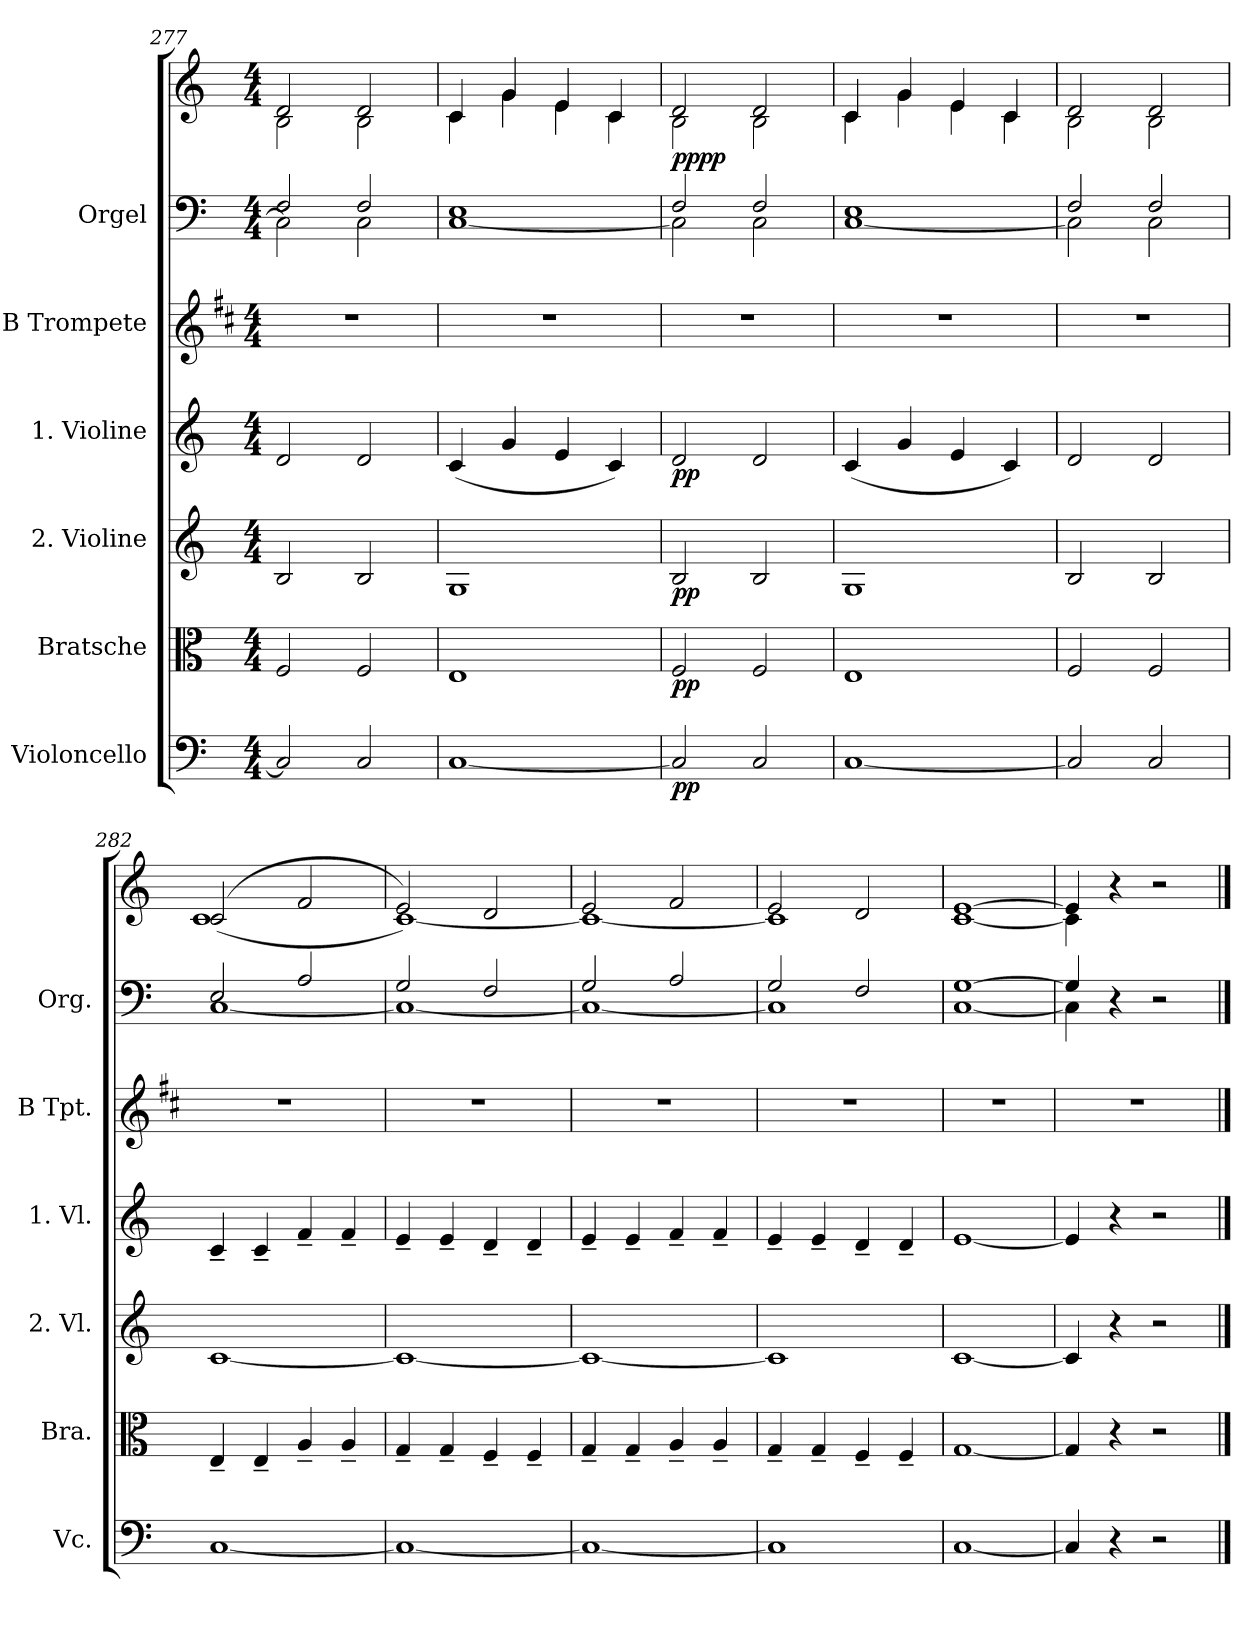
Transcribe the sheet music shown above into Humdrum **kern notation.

**kern	**dynam	**kern	**dynam	**kern	**dynam	**kern	**dynam	**kern	**kern	**kern	**dynam
*part6	*part6	*part5	*part5	*part4	*part4	*part3	*part3	*part2	*part1	*part1	*part1
*staff7	*staff7	*staff6	*staff6	*staff5	*staff5	*staff4	*staff4	*staff3	*staff2	*staff1	*staff1/2
*I"Violoncello	*	*I"Bratsche	*	*I"2. Violine	*	*I"1. Violine	*	*I"B Trompete	*I"Orgel	*	*
*I'Vc.	*	*I'Bra.	*	*I'2. Vl.	*	*I'1. Vl.	*	*I'B Tpt.	*I'Org.	*	*
*clefF4	*	*clefC3	*	*clefG2	*	*clefG2	*	*clefG2	*clefF4	*clefG2	*
*	*	*	*	*	*	*	*	*ITrd1c2	*	*	*
*k[]	*	*k[]	*	*k[]	*	*k[]	*	*k[]	*k[]	*k[]	*
*M4/4	*	*M4/4	*	*M4/4	*	*M4/4	*	*M4/4	*M4/4	*M4/4	*
=277	=277	=277	=277	=277	=277	=277	=277	=277	=277	=277	=277
*	*	*	*	*	*	*	*	*	*^	*^	*
2C/]	.	2F/	.	2B/	.	2d/	.	1r	2F/	2C\]	2d/	2B\	.
2C/	.	2F/	.	2B/	.	2d/	.	.	2F/	2C\	2d/	2B\	.
=278	=278	=278	=278	=278	=278	=278	=278	=278	=278	=278	=278	=278	=278
[1C	.	1E	.	1G	.	(4c/	.	1r	1E	[1C	4c/	4c\	.
.	.	.	.	.	.	4g/	.	.	.	.	4g/	4g\	.
.	.	.	.	.	.	4e/	.	.	.	.	4e/	4e\	.
.	.	.	.	.	.	4c/)	.	.	.	.	4c/	4c\	.
=279	=279	=279	=279	=279	=279	=279	=279	=279	=279	=279	=279	=279	=279
!	!LO:DY:b	!	!LO:DY:b	!	!LO:DY:b	!	!LO:DY:b	!	!	!	!	!	!LO:DY:b
!	!	!	!	!	!	!	!	!	!	!	!	!	!LO:DY:n=1:b
2C/]	pp	2F/	pp	2B/	pp	2d/	pp	1r	2F/	2C\]	2d/	2B\	pp pp
2C/	.	2F/	.	2B/	.	2d/	.	.	2F/	2C\	2d/	2B\	.
!!LO:PB:g=z	!!
=280	=280	=280	=280	=280	=280	=280	=280	=280	=280	=280	=280	=280	=280
[1C	.	1E	.	1G	.	(4c/	.	1r	1E	[1C	4c/	4c\	.
.	.	.	.	.	.	4g/	.	.	.	.	4g/	4g\	.
.	.	.	.	.	.	4e/	.	.	.	.	4e/	4e\	.
.	.	.	.	.	.	4c/)	.	.	.	.	4c/	4c\	.
=281	=281	=281	=281	=281	=281	=281	=281	=281	=281	=281	=281	=281	=281
2C/]	.	2F/	.	2B/	.	2d/	.	1r	2F/	2C\]	2d/	2B\	.
2C/	.	2F/	.	2B/	.	2d/	.	.	2F/	2C\	2d/	2B\	.
=282	=282	=282	=282	=282	=282	=282	=282	=282	=282	=282	=282	=282	=282
[1C	.	4E~/	.	[1c	.	4c~/	.	1r	2E/	[1C	((2c/	1c	.
.	.	4E~/	.	.	.	4c~/	.	.	.	.	.	.	.
.	.	4A~/	.	.	.	4f~/	.	.	2A/	.	2f/	.	.
.	.	4A~/	.	.	.	4f~/	.	.	.	.	.	.	.
=283	=283	=283	=283	=283	=283	=283	=283	=283	=283	=283	=283	=283	=283
1C_	.	4G~/	.	1c_	.	4e~/	.	1r	2G/	1C_	2e/))	[1c	.
.	.	4G~/	.	.	.	4e~/	.	.	.	.	.	.	.
.	.	4F~/	.	.	.	4d~/	.	.	2F/	.	2d/	.	.
.	.	4F~/	.	.	.	4d~/	.	.	.	.	.	.	.
=284	=284	=284	=284	=284	=284	=284	=284	=284	=284	=284	=284	=284	=284
1C_	.	4G~/	.	1c_	.	4e~/	.	1r	2G/	1C_	2e/	1c_	.
.	.	4G~/	.	.	.	4e~/	.	.	.	.	.	.	.
.	.	4A~/	.	.	.	4f~/	.	.	2A/	.	2f/	.	.
.	.	4A~/	.	.	.	4f~/	.	.	.	.	.	.	.
=285	=285	=285	=285	=285	=285	=285	=285	=285	=285	=285	=285	=285	=285
1C]	.	4G~/	.	1c]	.	4e~/	.	1r	2G/	1C]	2e/	1c]	.
.	.	4G~/	.	.	.	4e~/	.	.	.	.	.	.	.
.	.	4F~/	.	.	.	4d~/	.	.	2F/	.	2d/	.	.
.	.	4F~/	.	.	.	4d~/	.	.	.	.	.	.	.
=286	=286	=286	=286	=286	=286	=286	=286	=286	=286	=286	=286	=286	=286
[1C	.	[1G	.	[1c	.	[1e	.	1r	[1G	[1C	[1e	[1c	.
=287	=287	=287	=287	=287	=287	=287	=287	=287	=287	=287	=287	=287	=287
4C/]	.	4G/]	.	4c/]	.	4e/]	.	1r	4G/]	4C\]	4e/]	4c\]	.
4r	.	4r	.	4r	.	4r	.	.	4r	2.ryy	4r	2.ryy	.
2r	.	2r	.	2r	.	2r	.	.	2r	.	2r	.	.
*	*	*	*	*	*	*	*	*	*v	*v	*	*	*
*	*	*	*	*	*	*	*	*	*	*v	*v	*
==	==	==	==	==	==	==	==	==	==	==	==
*-	*-	*-	*-	*-	*-	*-	*-	*-	*-	*-	*-
